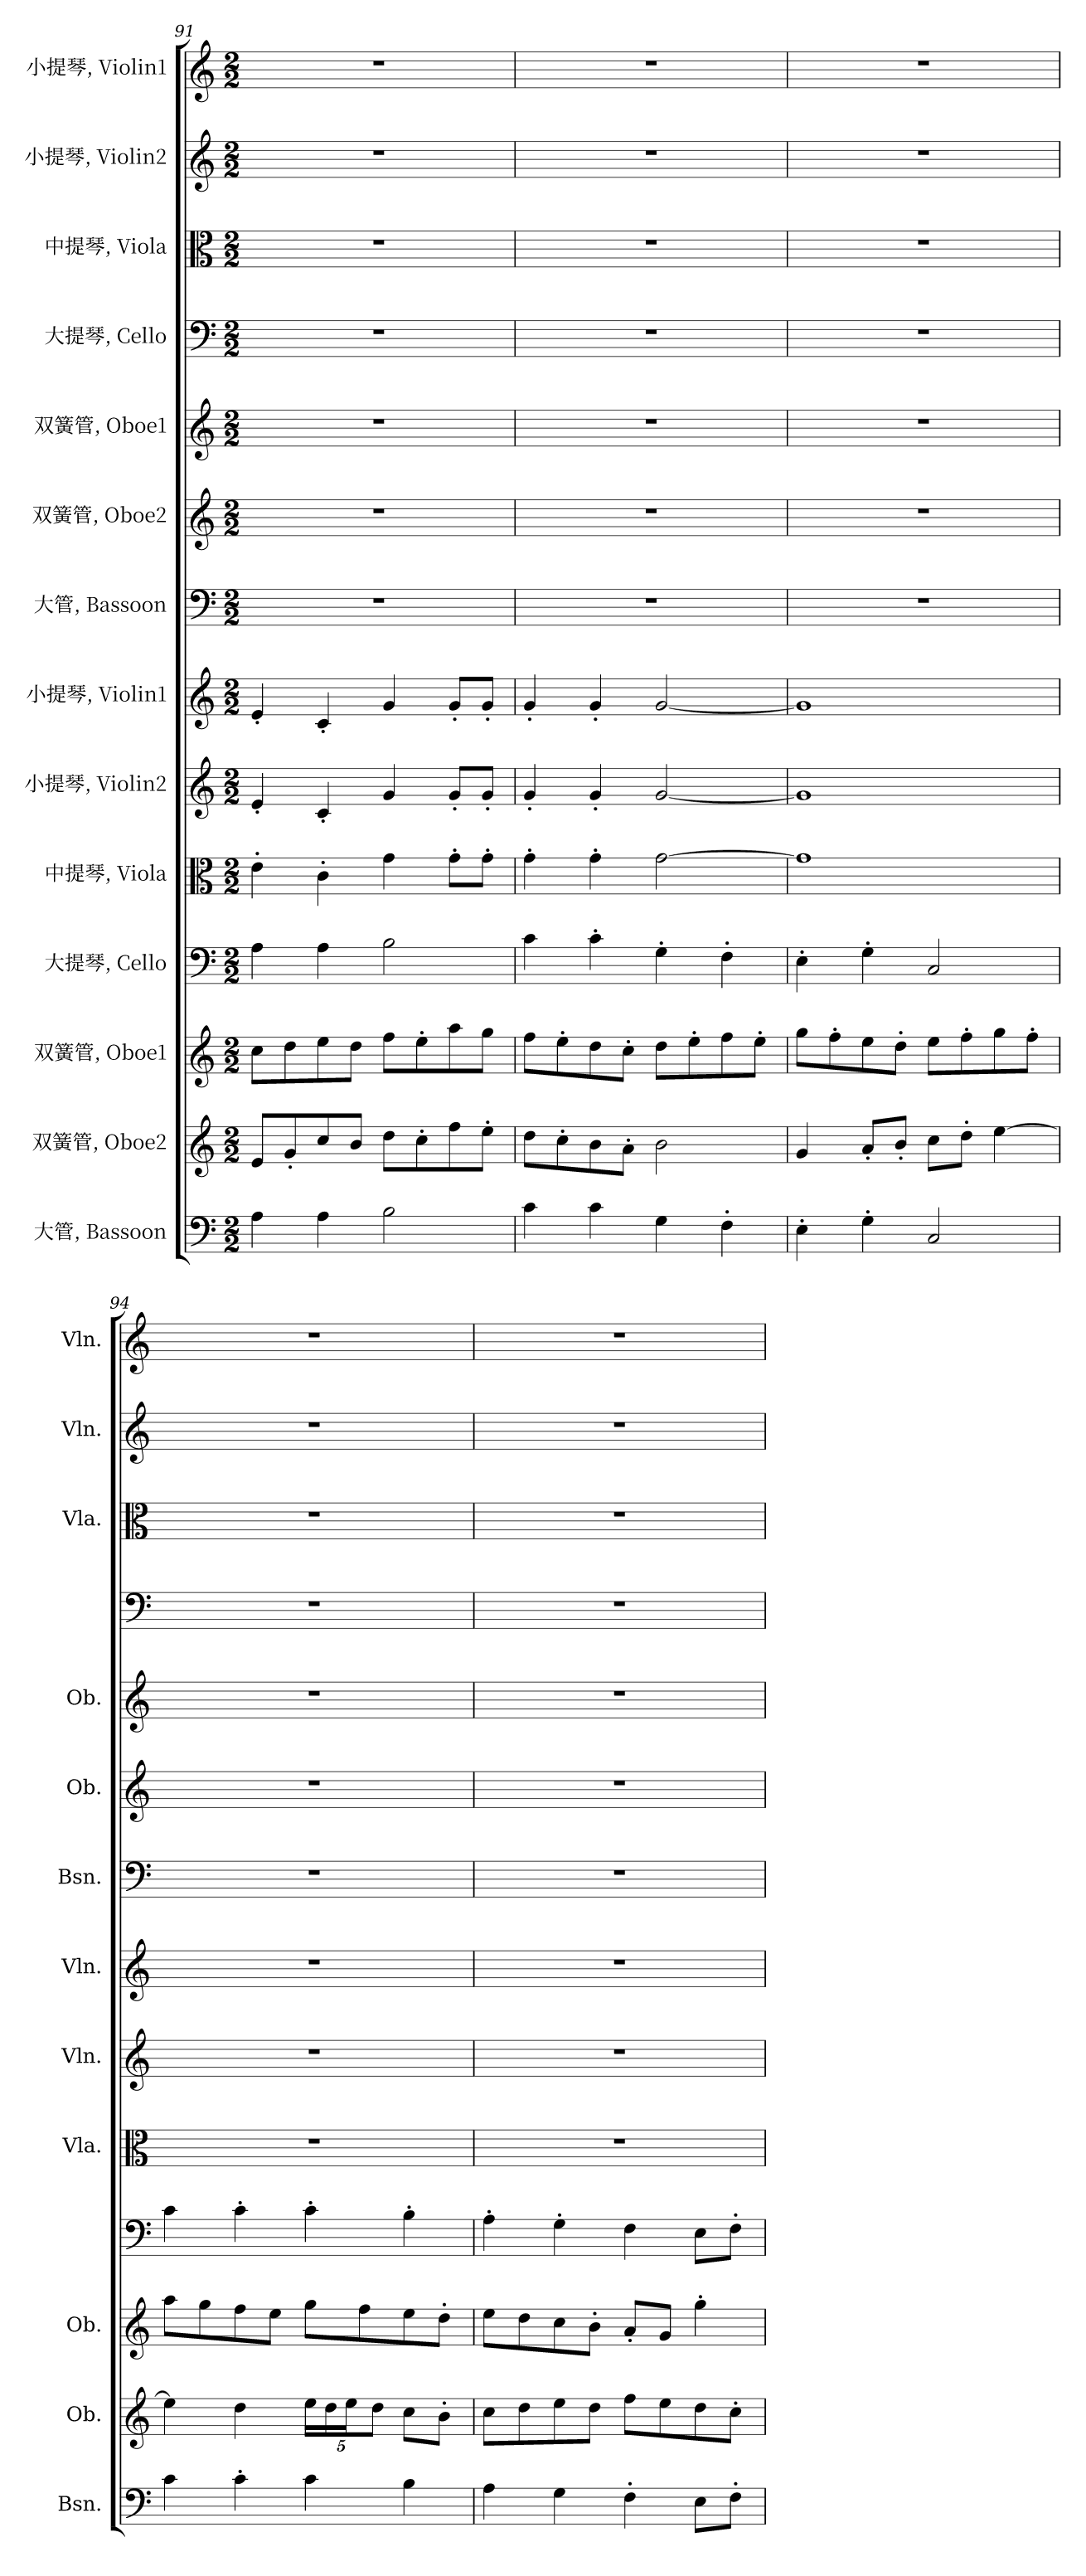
**kern	**kern	**kern	**kern	**kern	**kern	**kern	**kern	**kern	**kern	**kern	**kern	**kern	**kern
*part14	*part13	*part12	*part11	*part10	*part9	*part8	*part7	*part6	*part5	*part4	*part3	*part2	*part1
*staff14	*staff13	*staff12	*staff11	*staff10	*staff9	*staff8	*staff7	*staff6	*staff5	*staff4	*staff3	*staff2	*staff1
*I"大管, Bassoon	*I"双簧管, Oboe2	*I"双簧管, Oboe1	*I"大提琴, Cello	*I"中提琴, Viola	*I"小提琴, Violin2	*I"小提琴, Violin1	*I"大管, Bassoon	*I"双簧管, Oboe2	*I"双簧管, Oboe1	*I"大提琴, Cello	*I"中提琴, Viola	*I"小提琴, Violin2	*I"小提琴, Violin1
*I'Bsn.	*I'Ob.	*I'Ob.	*	*I'Vla.	*I'Vln.	*I'Vln.	*I'Bsn.	*I'Ob.	*I'Ob.	*	*I'Vla.	*I'Vln.	*I'Vln.
!!LO:PB:g=z
*clefF4	*clefG2	*clefG2	*clefF4	*clefC3	*clefG2	*clefG2	*clefF4	*clefG2	*clefG2	*clefF4	*clefC3	*clefG2	*clefG2
*k[]	*k[]	*k[]	*k[]	*k[]	*k[]	*k[]	*k[]	*k[]	*k[]	*k[]	*k[]	*k[]	*k[]
*M2/2	*M2/2	*M2/2	*M2/2	*M2/2	*M2/2	*M2/2	*M2/2	*M2/2	*M2/2	*M2/2	*M2/2	*M2/2	*M2/2
=91	=91	=91	=91	=91	=91	=91	=91	=91	=91	=91	=91	=91	=91
4A\	8e/L	8cc\L	4A\	4e'\	4e'/	4e'/	1r	1r	1r	1r	1r	1r	1r
.	8g'/	8dd\	.	.	.	.	.	.	.	.	.	.	.
4A\	8cc/	8ee\	4A\	4c'\	4c'/	4c'/	.	.	.	.	.	.	.
.	8b/J	8dd\J	.	.	.	.	.	.	.	.	.	.	.
2B\	8dd\L	8ff\L	2B\	4g\	4g/	4g/	.	.	.	.	.	.	.
.	8cc'\	8ee'\	.	.	.	.	.	.	.	.	.	.	.
.	8ff\	8aa\	.	8g'\L	8g'/L	8g'/L	.	.	.	.	.	.	.
.	8ee'\J	8gg\J	.	8g'\J	8g'/J	8g'/J	.	.	.	.	.	.	.
=92	=92	=92	=92	=92	=92	=92	=92	=92	=92	=92	=92	=92	=92
4c\	8dd\L	8ff\L	4c\	4g'\	4g'/	4g'/	1r	1r	1r	1r	1r	1r	1r
.	8cc'\	8ee'\	.	.	.	.	.	.	.	.	.	.	.
4c\	8b\	8dd\	4c'\	4g'\	4g'/	4g'/	.	.	.	.	.	.	.
.	8a'\J	8cc'\J	.	.	.	.	.	.	.	.	.	.	.
4G\	2b\	8dd\L	4G'\	[2g\	[2g/	[2g/	.	.	.	.	.	.	.
.	.	8ee'\	.	.	.	.	.	.	.	.	.	.	.
4F'\	.	8ff\	4F'\	.	.	.	.	.	.	.	.	.	.
.	.	8ee'\J	.	.	.	.	.	.	.	.	.	.	.
=93	=93	=93	=93	=93	=93	=93	=93	=93	=93	=93	=93	=93	=93
4E'\	4g/	8gg\L	4E'\	1g]	1g]	1g]	1r	1r	1r	1r	1r	1r	1r
.	.	8ff'\	.	.	.	.	.	.	.	.	.	.	.
4G'\	8a'/L	8ee\	4G'\	.	.	.	.	.	.	.	.	.	.
.	8b'/J	8dd'\J	.	.	.	.	.	.	.	.	.	.	.
2C/	8cc\L	8ee\L	2C/	.	.	.	.	.	.	.	.	.	.
.	8dd'\J	8ff'\	.	.	.	.	.	.	.	.	.	.	.
.	[4ee\	8gg\	.	.	.	.	.	.	.	.	.	.	.
.	.	8ff'\J	.	.	.	.	.	.	.	.	.	.	.
=94	=94	=94	=94	=94	=94	=94	=94	=94	=94	=94	=94	=94	=94
4c\	4ee\]	8aa\L	4c\	1r	1r	1r	1r	1r	1r	1r	1r	1r	1r
.	.	8gg\	.	.	.	.	.	.	.	.	.	.	.
4c'\	4dd\	8ff\	4c'\	.	.	.	.	.	.	.	.	.	.
.	.	8ee\J	.	.	.	.	.	.	.	.	.	.	.
*	*Xbrackettup	*	*	*	*	*	*	*	*	*	*	*	*
4c\	20ee\LL	8gg\L	4c'\	.	.	.	.	.	.	.	.	.	.
.	20dd\	.	.	.	.	.	.	.	.	.	.	.	.
.	20ee\J	.	.	.	.	.	.	.	.	.	.	.	.
.	.	8ff\	.	.	.	.	.	.	.	.	.	.	.
.	10dd\J	.	.	.	.	.	.	.	.	.	.	.	.
4B\	8cc\L	8ee\	4B'\	.	.	.	.	.	.	.	.	.	.
.	8b'\J	8dd'\J	.	.	.	.	.	.	.	.	.	.	.
=95	=95	=95	=95	=95	=95	=95	=95	=95	=95	=95	=95	=95	=95
4A\	8cc\L	8ee\L	4A'\	1r	1r	1r	1r	1r	1r	1r	1r	1r	1r
.	8dd\	8dd\	.	.	.	.	.	.	.	.	.	.	.
4G\	8ee\	8cc\	4G'\	.	.	.	.	.	.	.	.	.	.
.	8dd\J	8b'\J	.	.	.	.	.	.	.	.	.	.	.
4F'\	8ff\L	8a'/L	4F\	.	.	.	.	.	.	.	.	.	.
.	8ee\	8g/J	.	.	.	.	.	.	.	.	.	.	.
8E\L	8dd\	4gg'\	8E\L	.	.	.	.	.	.	.	.	.	.
8F'\J	8cc'\J	.	8F'\J	.	.	.	.	.	.	.	.	.	.
=	=	=	=	=	=	=	=	=	=	=	=	=	=
*-	*-	*-	*-	*-	*-	*-	*-	*-	*-	*-	*-	*-	*-
